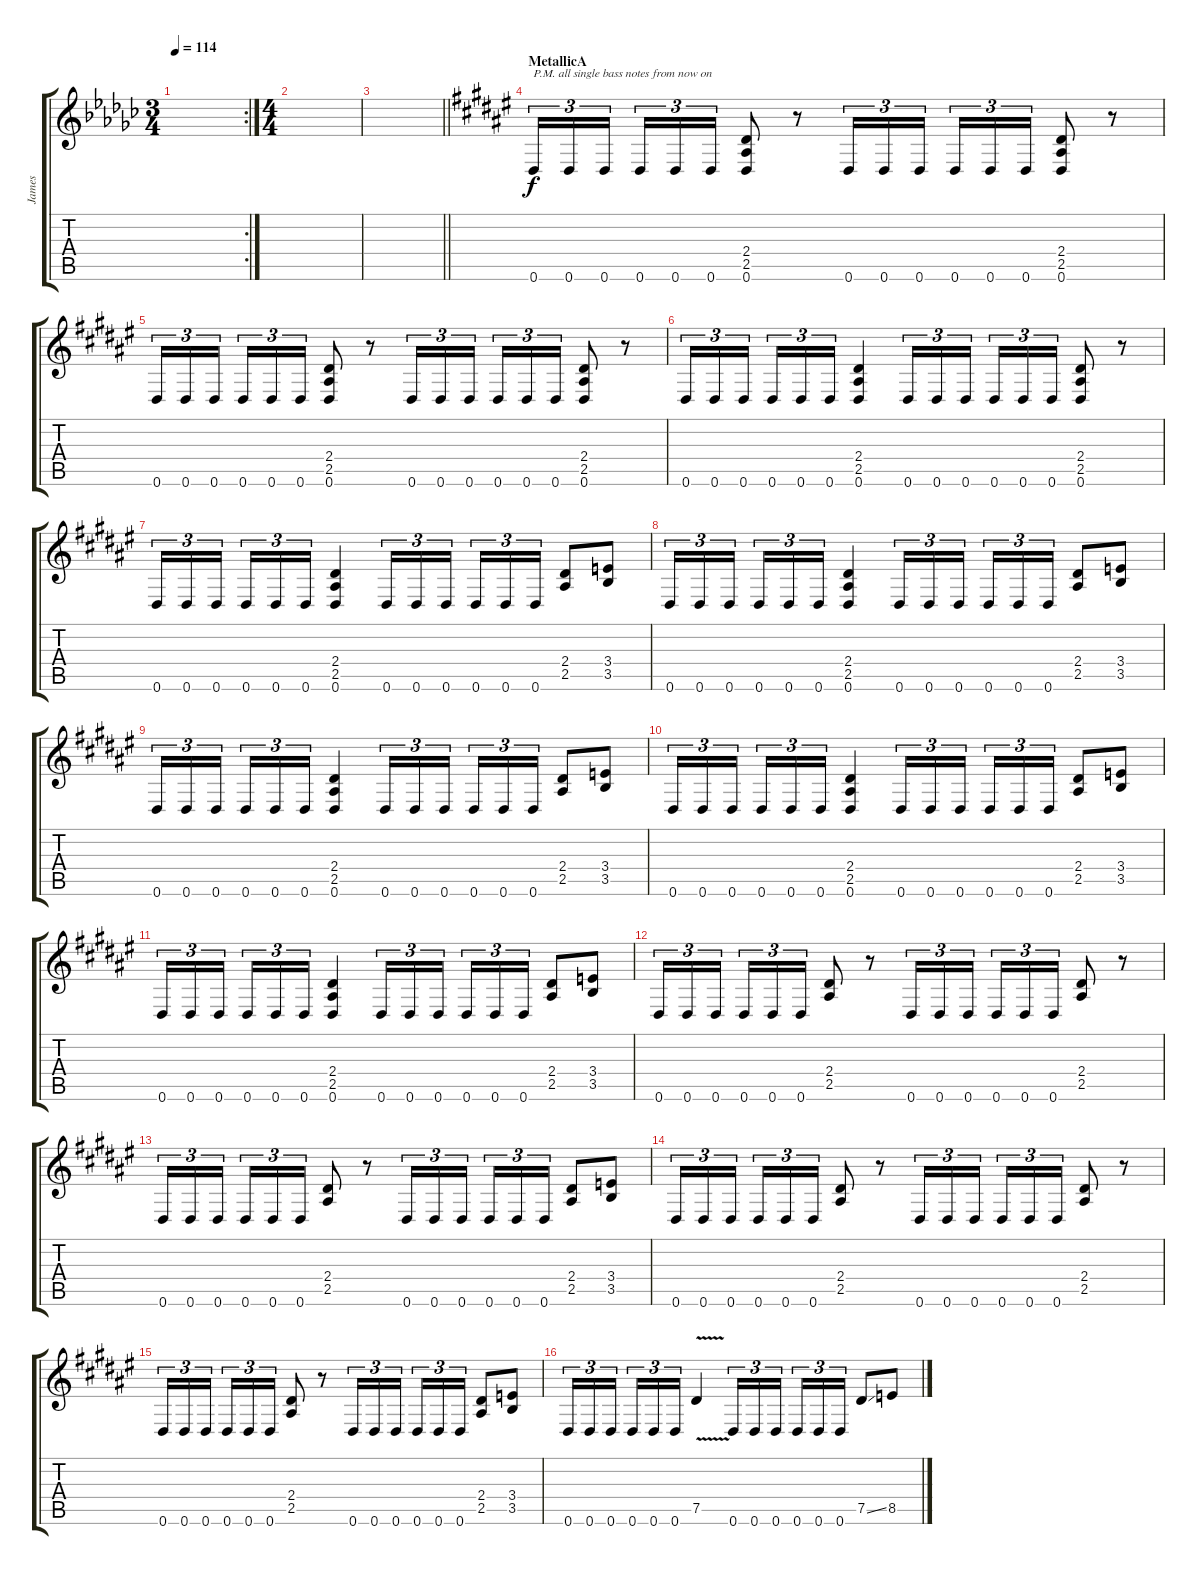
\track ("James" "James") {instrument overdrivenguitar}
\staff {score tabs}
\tuning (Eb4 Bb3 Gb3 Db3 Ab2 Eb2) {hide}
\rc 2
\ts (3 4)
\tempo 114
\clef g2
\ks gb
|
\ts (4 4)
|
\barLineRight lightlight
|
\section ("" "MetallicA")
\ks f#
0.6.16{tu (3 2) txt "P.M. all single bass notes from now on"} 0.6.16{tu (3 2)} 0.6.16{tu (3 2) beam splitsecondary} 0.6.16{tu (3 2)} 0.6.16{tu (3 2)} 0.6.16{tu (3 2)} (2.4 2.5 0.6).8 r.8 0.6.16{tu (3 2)} 0.6.16{tu (3 2)} 0.6.16{tu (3 2) beam splitsecondary} 0.6.16{tu (3 2)} 0.6.16{tu (3 2)} 0.6.16{tu (3 2)} (2.4 2.5 0.6).8 r.8 |
0.6.16{tu (3 2)} 0.6.16{tu (3 2)} 0.6.16{tu (3 2) beam splitsecondary} 0.6.16{tu (3 2)} 0.6.16{tu (3 2)} 0.6.16{tu (3 2)} (2.4 2.5 0.6).8 r.8 0.6.16{tu (3 2)} 0.6.16{tu (3 2)} 0.6.16{tu (3 2) beam splitsecondary} 0.6.16{tu (3 2)} 0.6.16{tu (3 2)} 0.6.16{tu (3 2)} (2.4 2.5 0.6).8 r.8 |
0.6.16{tu (3 2)} 0.6.16{tu (3 2)} 0.6.16{tu (3 2) beam splitsecondary} 0.6.16{tu (3 2)} 0.6.16{tu (3 2)} 0.6.16{tu (3 2)} (2.4 2.5 0.6).4 0.6.16{tu (3 2)} 0.6.16{tu (3 2)} 0.6.16{tu (3 2) beam splitsecondary} 0.6.16{tu (3 2)} 0.6.16{tu (3 2)} 0.6.16{tu (3 2)} (2.4 2.5 0.6).8 r.8 |
0.6.16{tu (3 2)} 0.6.16{tu (3 2)} 0.6.16{tu (3 2) beam splitsecondary} 0.6.16{tu (3 2)} 0.6.16{tu (3 2)} 0.6.16{tu (3 2)} (2.4 2.5 0.6).4 0.6.16{tu (3 2)} 0.6.16{tu (3 2)} 0.6.16{tu (3 2) beam splitsecondary} 0.6.16{tu (3 2)} 0.6.16{tu (3 2)} 0.6.16{tu (3 2)} (2.4 2.5).8 (3.4 3.5).8 |
0.6.16{tu (3 2)} 0.6.16{tu (3 2)} 0.6.16{tu (3 2) beam splitsecondary} 0.6.16{tu (3 2)} 0.6.16{tu (3 2)} 0.6.16{tu (3 2)} (2.4 2.5 0.6).4 0.6.16{tu (3 2)} 0.6.16{tu (3 2)} 0.6.16{tu (3 2) beam splitsecondary} 0.6.16{tu (3 2)} 0.6.16{tu (3 2)} 0.6.16{tu (3 2)} (2.4 2.5).8 (3.4 3.5).8 |
0.6.16{tu (3 2)} 0.6.16{tu (3 2)} 0.6.16{tu (3 2) beam splitsecondary} 0.6.16{tu (3 2)} 0.6.16{tu (3 2)} 0.6.16{tu (3 2)} (2.4 2.5 0.6).4 0.6.16{tu (3 2)} 0.6.16{tu (3 2)} 0.6.16{tu (3 2) beam splitsecondary} 0.6.16{tu (3 2)} 0.6.16{tu (3 2)} 0.6.16{tu (3 2)} (2.4 2.5).8 (3.4 3.5).8 |
0.6.16{tu (3 2)} 0.6.16{tu (3 2)} 0.6.16{tu (3 2) beam splitsecondary} 0.6.16{tu (3 2)} 0.6.16{tu (3 2)} 0.6.16{tu (3 2)} (2.4 2.5 0.6).4 0.6.16{tu (3 2)} 0.6.16{tu (3 2)} 0.6.16{tu (3 2) beam splitsecondary} 0.6.16{tu (3 2)} 0.6.16{tu (3 2)} 0.6.16{tu (3 2)} (2.4 2.5).8 (3.4 3.5).8 |
0.6.16{tu (3 2)} 0.6.16{tu (3 2)} 0.6.16{tu (3 2) beam splitsecondary} 0.6.16{tu (3 2)} 0.6.16{tu (3 2)} 0.6.16{tu (3 2)} (2.4 2.5 0.6).4 0.6.16{tu (3 2)} 0.6.16{tu (3 2)} 0.6.16{tu (3 2) beam splitsecondary} 0.6.16{tu (3 2)} 0.6.16{tu (3 2)} 0.6.16{tu (3 2)} (2.4 2.5).8 (3.4 3.5).8 |
0.6.16{tu (3 2)} 0.6.16{tu (3 2)} 0.6.16{tu (3 2) beam splitsecondary} 0.6.16{tu (3 2)} 0.6.16{tu (3 2)} 0.6.16{tu (3 2)} (2.4 2.5).8 r.8 0.6.16{tu (3 2)} 0.6.16{tu (3 2)} 0.6.16{tu (3 2) beam splitsecondary} 0.6.16{tu (3 2)} 0.6.16{tu (3 2)} 0.6.16{tu (3 2)} (2.4 2.5).8 r.8 |
0.6.16{tu (3 2)} 0.6.16{tu (3 2)} 0.6.16{tu (3 2) beam splitsecondary} 0.6.16{tu (3 2)} 0.6.16{tu (3 2)} 0.6.16{tu (3 2)} (2.4 2.5).8 r.8 0.6.16{tu (3 2)} 0.6.16{tu (3 2)} 0.6.16{tu (3 2) beam splitsecondary} 0.6.16{tu (3 2)} 0.6.16{tu (3 2)} 0.6.16{tu (3 2)} (2.4 2.5).8 (3.4 3.5).8 |
0.6.16{tu (3 2)} 0.6.16{tu (3 2)} 0.6.16{tu (3 2) beam splitsecondary} 0.6.16{tu (3 2)} 0.6.16{tu (3 2)} 0.6.16{tu (3 2)} (2.4 2.5).8 r.8 0.6.16{tu (3 2)} 0.6.16{tu (3 2)} 0.6.16{tu (3 2) beam splitsecondary} 0.6.16{tu (3 2)} 0.6.16{tu (3 2)} 0.6.16{tu (3 2)} (2.4 2.5).8 r.8 |
0.6.16{tu (3 2)} 0.6.16{tu (3 2)} 0.6.16{tu (3 2) beam splitsecondary} 0.6.16{tu (3 2)} 0.6.16{tu (3 2)} 0.6.16{tu (3 2)} (2.4 2.5).8 r.8 0.6.16{tu (3 2)} 0.6.16{tu (3 2)} 0.6.16{tu (3 2) beam splitsecondary} 0.6.16{tu (3 2)} 0.6.16{tu (3 2)} 0.6.16{tu (3 2)} (2.4 2.5).8 (3.4 3.5).8 |
0.6.16{tu (3 2)} 0.6.16{tu (3 2)} 0.6.16{tu (3 2) beam splitsecondary} 0.6.16{tu (3 2)} 0.6.16{tu (3 2)} 0.6.16{tu (3 2)} 7.5{v}.4 0.6.16{tu (3 2)} 0.6.16{tu (3 2)} 0.6.16{tu (3 2) beam splitsecondary} 0.6.16{tu (3 2)} 0.6.16{tu (3 2)} 0.6.16{tu (3 2)} 7.5{ss}.8 8.5.8
